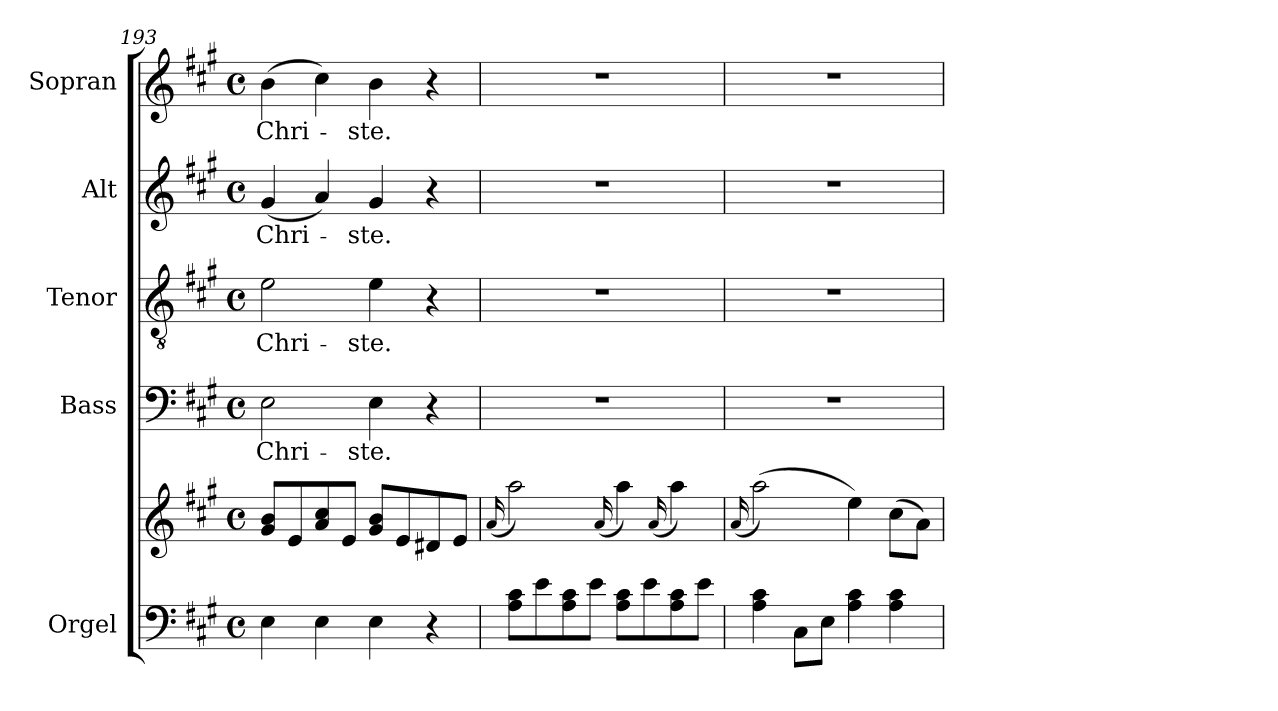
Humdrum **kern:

**kern	**kern	**kern	**text	**kern	**text	**kern	**text	**kern	**text
*part5	*part5	*part4	*part4	*part3	*part3	*part2	*part2	*part1	*part1
*staff6	*staff5	*staff4	*staff4	*staff3	*staff3	*staff2	*staff2	*staff1	*staff1
*I"Orgel	*	*I"Bass	*	*I"Tenor	*	*I"Alt	*	*I"Sopran	*
*I'Org.	*	*I'B.	*	*I'T.	*	*I'A.	*	*I'S.	*
*clefF4	*clefG2	*clefF4	*	*clefGv2	*	*clefG2	*	*clefG2	*
*k[f#c#g#]	*k[f#c#g#]	*k[f#c#g#]	*	*k[f#c#g#]	*	*k[f#c#g#]	*	*k[f#c#g#]	*
*A:	*A:	*A:	*	*A:	*	*A:	*	*A:	*
*M4/4	*M4/4	*M4/4	*	*M4/4	*	*M4/4	*	*M4/4	*
*met(c)	*met(c)	*met(c)	*	*met(c)	*	*met(c)	*	*met(c)	*
=193	=193	=193	=193	=193	=193	=193	=193	=193	=193
!	!	!	!LO:LY:b	!	!LO:LY:b	!	!LO:LY:b	!	!LO:LY:b
4E\	8g#/ 8b/L	2E\	Chri-	2e\	Chri-	(<4g#/	Chri-	(>4b\	Chri-
.	8e/	.	.	.	.	.	.	.	.
4E\	8a/ 8cc#/	.	.	.	.	4a/)	.	4cc#\)	.
.	8e/J	.	.	.	.	.	.	.	.
!	!	!	!LO:LY:b	!	!LO:LY:b	!	!LO:LY:b	!	!LO:LY:b
4E\	8g#/ 8b/L	4E\	-ste.	4e\	-ste.	4g#/	-ste.	4b\	-ste.
.	8e/	.	.	.	.	.	.	.	.
4r	8d#X/	4r	.	4r	.	4r	.	4r	.
.	8e/J	.	.	.	.	.	.	.	.
=194	=194	=194	=194	=194	=194	=194	=194	=194	=194
.	(>16qqa/	.	.	.	.	.	.	.	.
8A\ 8c#\L	2aa\)	1r	.	1r	.	1r	.	1r	.
8e\	.	.	.	.	.	.	.	.	.
8A\ 8c#\	.	.	.	.	.	.	.	.	.
8e\J	.	.	.	.	.	.	.	.	.
.	(>16qqa/	.	.	.	.	.	.	.	.
8A\ 8c#\L	4aa\)	.	.	.	.	.	.	.	.
8e\	.	.	.	.	.	.	.	.	.
.	(>16qqa/	.	.	.	.	.	.	.	.
8A\ 8c#\	4aa\)	.	.	.	.	.	.	.	.
8e\J	.	.	.	.	.	.	.	.	.
=195	=195	=195	=195	=195	=195	=195	=195	=195	=195
.	(>16qqa/	.	.	.	.	.	.	.	.
4A\ 4c#\	(>2aa\)	1r	.	1r	.	1r	.	1r	.
8C#\L	.	.	.	.	.	.	.	.	.
8E\J	.	.	.	.	.	.	.	.	.
4A\ 4c#\	4ee\)	.	.	.	.	.	.	.	.
4A\ 4c#\	(>8cc#\L	.	.	.	.	.	.	.	.
.	8a\J)	.	.	.	.	.	.	.	.
=	=	=	=	=	=	=	=	=	=
*-	*-	*-	*-	*-	*-	*-	*-	*-	*-
